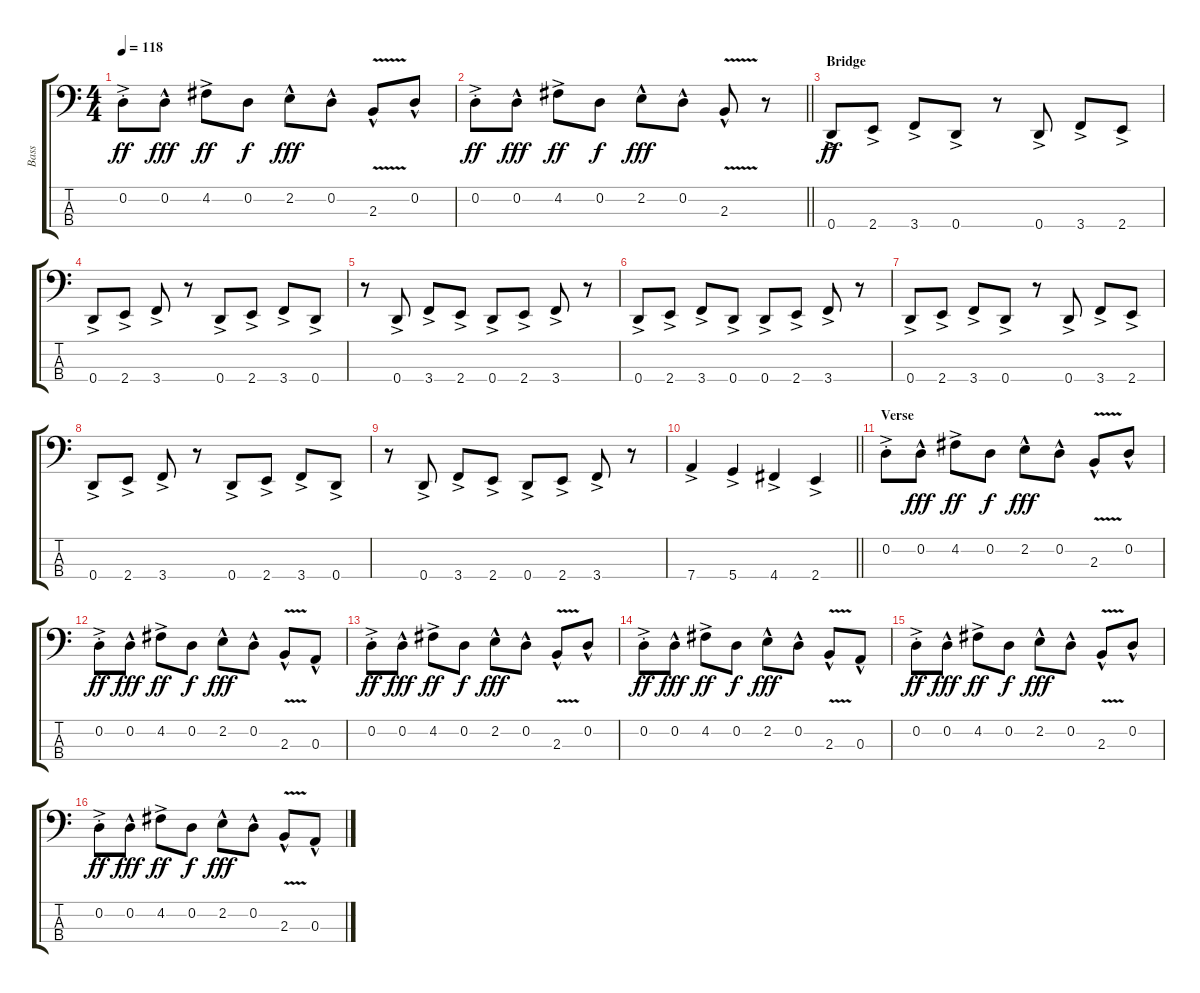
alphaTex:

\track ("Bass" "Bass") {instrument electricbassfinger}
\staff {score tabs}
\tuning (G2 D2 A1 D1) {hide}
\ts (4 4)
\tempo 118
\clef f4
\ks c
0.2{ac st}.8{dy ff} 0.2{hac}.8{dy fff} 4.2{ac}.8{dy ff} 0.2.8{dy f} 2.2{hac}.8{dy fff} 0.2{hac}.8 2.3{v hac}.8 0.2{hac}.8 |
\barLineRight lightlight
0.2{ac st}.8{dy ff} 0.2{hac}.8{dy fff} 4.2{ac}.8{dy ff} 0.2.8{dy f} 2.2{hac}.8{dy fff} 0.2{hac}.8 2.3{v hac}.8 r.8 |
\section ("" "Bridge")
0.4{ac}.8{dy ff} 2.4{ac}.8 3.4{ac}.8 0.4{ac}.8 r.8 0.4{ac}.8 3.4{ac}.8 2.4{ac}.8 |
0.4{ac}.8 2.4{ac}.8 3.4{ac}.8 r.8 0.4{ac}.8 2.4{ac}.8 3.4{ac}.8 0.4{ac}.8 |
r.8 0.4{ac}.8 3.4{ac}.8 2.4{ac}.8 0.4{ac}.8 2.4{ac}.8 3.4{ac}.8 r.8 |
0.4{ac}.8 2.4{ac}.8 3.4{ac}.8 0.4{ac}.8 0.4{ac}.8 2.4{ac}.8 3.4{ac}.8 r.8 |
0.4{ac}.8 2.4{ac}.8 3.4{ac}.8 0.4{ac}.8 r.8 0.4{ac}.8 3.4{ac}.8 2.4{ac}.8 |
0.4{ac}.8 2.4{ac}.8 3.4{ac}.8 r.8 0.4{ac}.8 2.4{ac}.8 3.4{ac}.8 0.4{ac}.8 |
r.8 0.4{ac}.8 3.4{ac}.8 2.4{ac}.8 0.4{ac}.8 2.4{ac}.8 3.4{ac}.8 r.8 |
\barLineRight lightlight
7.4{ac}.4 5.4{ac}.4 4.4{ac}.4 2.4{ac}.4 |
\section ("" "Verse")
0.2{ac st}.8 0.2{hac}.8{dy fff} 4.2{ac}.8{dy ff} 0.2.8{dy f} 2.2{hac}.8{dy fff} 0.2{hac}.8 2.3{v hac}.8 0.2{hac}.8 |
0.2{ac st}.8{dy ff} 0.2{hac}.8{dy fff} 4.2{ac}.8{dy ff} 0.2.8{dy f} 2.2{hac}.8{dy fff} 0.2{hac}.8 2.3{v hac}.8 0.3{hac}.8 |
0.2{ac st}.8{dy ff} 0.2{hac}.8{dy fff} 4.2{ac}.8{dy ff} 0.2.8{dy f} 2.2{hac}.8{dy fff} 0.2{hac}.8 2.3{v hac}.8 0.2{hac}.8 |
0.2{ac st}.8{dy ff} 0.2{hac}.8{dy fff} 4.2{ac}.8{dy ff} 0.2.8{dy f} 2.2{hac}.8{dy fff} 0.2{hac}.8 2.3{v hac}.8 0.3{hac}.8 |
0.2{ac st}.8{dy ff} 0.2{hac}.8{dy fff} 4.2{ac}.8{dy ff} 0.2.8{dy f} 2.2{hac}.8{dy fff} 0.2{hac}.8 2.3{v hac}.8 0.2{hac}.8 |
0.2{ac st}.8{dy ff} 0.2{hac}.8{dy fff} 4.2{ac}.8{dy ff} 0.2.8{dy f} 2.2{hac}.8{dy fff} 0.2{hac}.8 2.3{v hac}.8 0.3{hac}.8
